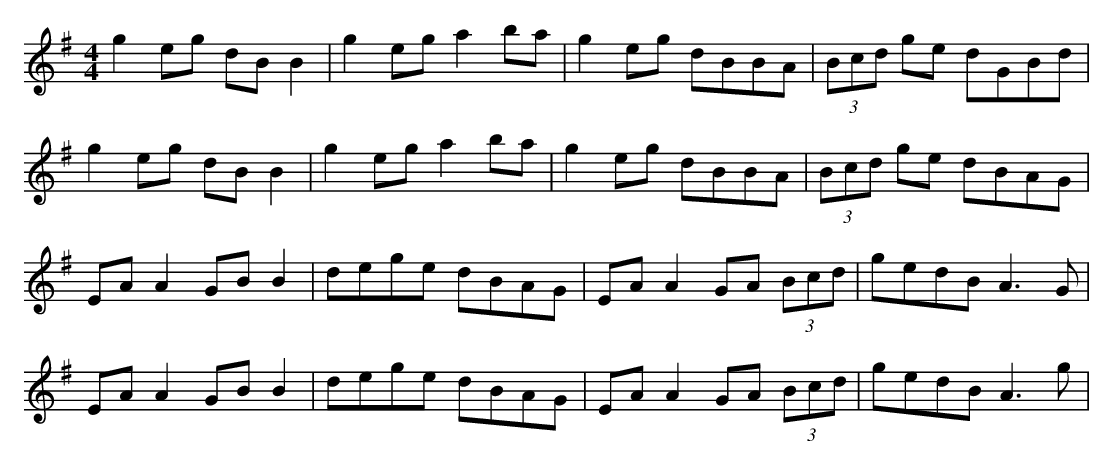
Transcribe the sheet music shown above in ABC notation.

X:1
M:4/4
K:Ador
g2 eg dB B2|g2 eg a2 ba|g2 eg dBBA|(3Bcd ge dGBd|
g2 eg dB B2|g2 eg a2 ba|g2 eg dBBA|(3Bcd ge dBAG|
EA A2 GB B2|dege dBAG|EA A2 GA (3Bcd|gedB A3 G|
EA A2 GB B2|dege dBAG|EA A2 GA (3Bcd|gedB A3 g|
